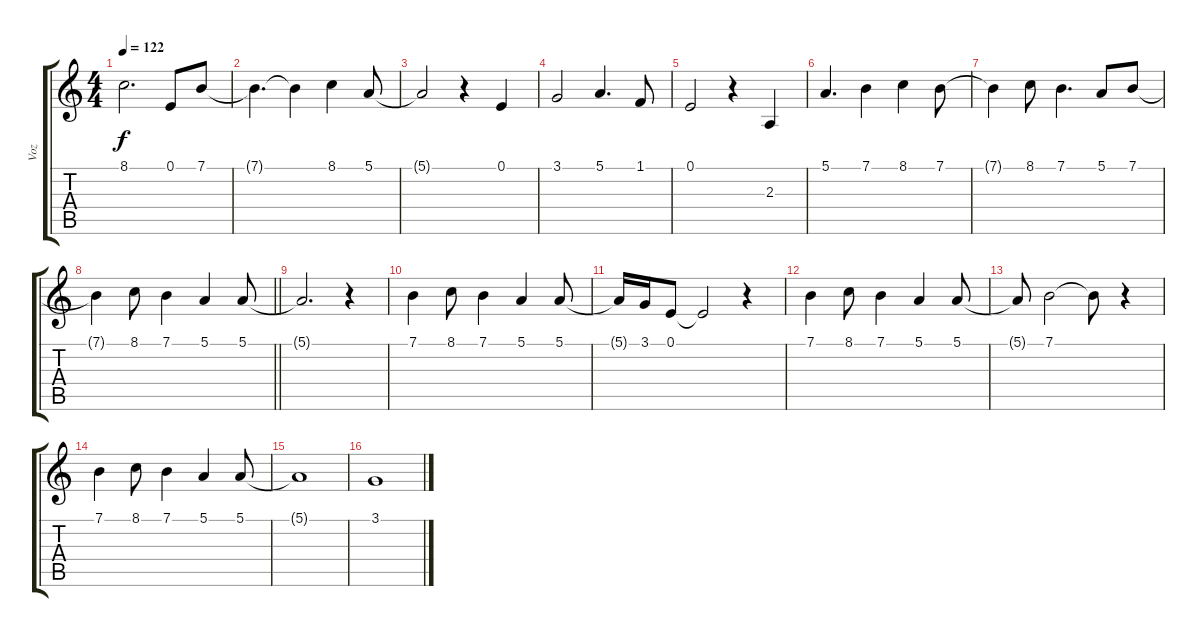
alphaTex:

\track ("Voz" "Voz") {instrument choiraahs}
\staff {score tabs}
\tuning (E4 B3 G3 D3 A2 E2) {hide}
\ts (4 4)
\tempo 122
\clef g2
\ks c
8.1.2{d dy f} 0.1.8 7.1.8 |
7.1{t}.4{d} 7.1{t}.4 8.1.4 5.1.8 |
5.1{t}.2 r.4 0.1.4 |
3.1.2 5.1.4{d} 1.1.8 |
0.1.2 r.4 2.3.4 |
5.1.4{d} 7.1.4 8.1.4 7.1.8 |
7.1{t}.4 8.1.8 7.1.4{d} 5.1.8 7.1.8 |
\barLineRight lightlight
7.1{t}.4 8.1.8 7.1.4 5.1.4 5.1.8 |
5.1{t}.2{d} r.4 |
7.1.4 8.1.8 7.1.4 5.1.4 5.1.8 |
5.1{t}.16 3.1.16 0.1.8 0.1{t}.2 r.4 |
7.1.4 8.1.8 7.1.4 5.1.4 5.1.8 |
5.1{t}.8 7.1.2 7.1{t}.8 r.4 |
7.1.4 8.1.8 7.1.4 5.1.4 5.1.8 |
5.1{t}.1 |
3.1.1
